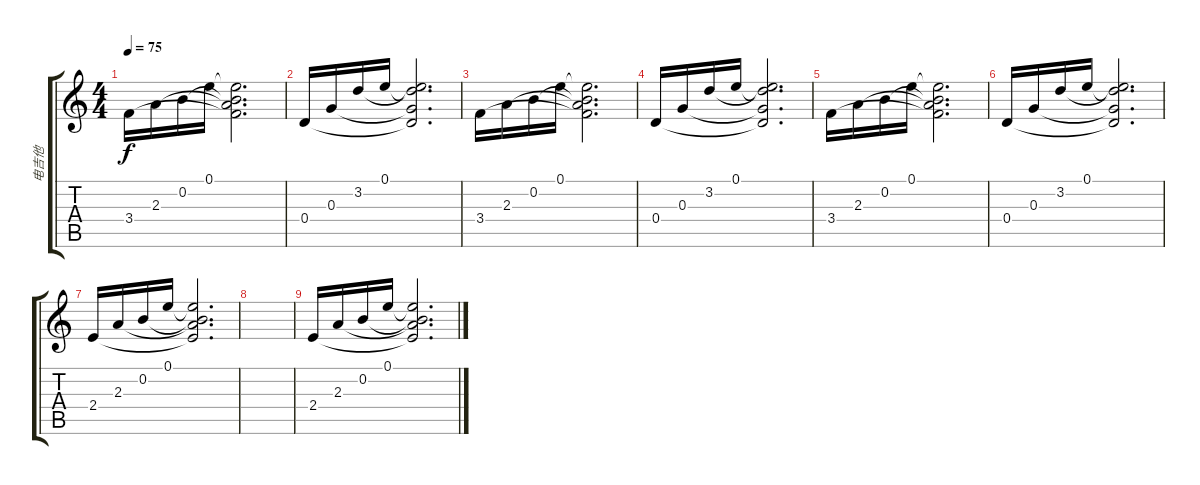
\track ("电吉他" "电吉他") {instrument electricguitarjazz}
\staff {score tabs}
\tuning (E4 B3 G3 D3 A2 E2) {hide}
\ts (4 4)
\tempo 75
\clef g2
\ks c
3.4.16{dy f} 2.3.16 0.2.16 0.1.16 (0.1{t} 0.2{t} 2.3{t} 3.4{t}).2{d} |
0.4.16 0.3.16 3.2.16 0.1.16 (0.1{t} 3.2{t} 0.3{t} 0.4{t}).2{d} |
3.4.16 2.3.16 0.2.16 0.1.16 (0.1{t} 0.2{t} 2.3{t} 3.4{t}).2{d} |
0.4.16 0.3.16 3.2.16 0.1.16 (0.1{t} 3.2{t} 0.3{t} 0.4{t}).2{d} |
3.4.16 2.3.16 0.2.16 0.1.16 (0.1{t} 0.2{t} 2.3{t} 3.4{t}).2{d} |
0.4.16 0.3.16 3.2.16 0.1.16 (0.1{t} 3.2{t} 0.3{t} 0.4{t}).2{d} |
2.4.16 2.3.16 0.2.16 0.1.16 (0.1{t} 0.2{t} 2.3{t} 2.4{t}).2{d} |
|
2.4.16 2.3.16 0.2.16 0.1.16 (0.1{t} 0.2{t} 2.3{t} 2.4{t}).2{d}
